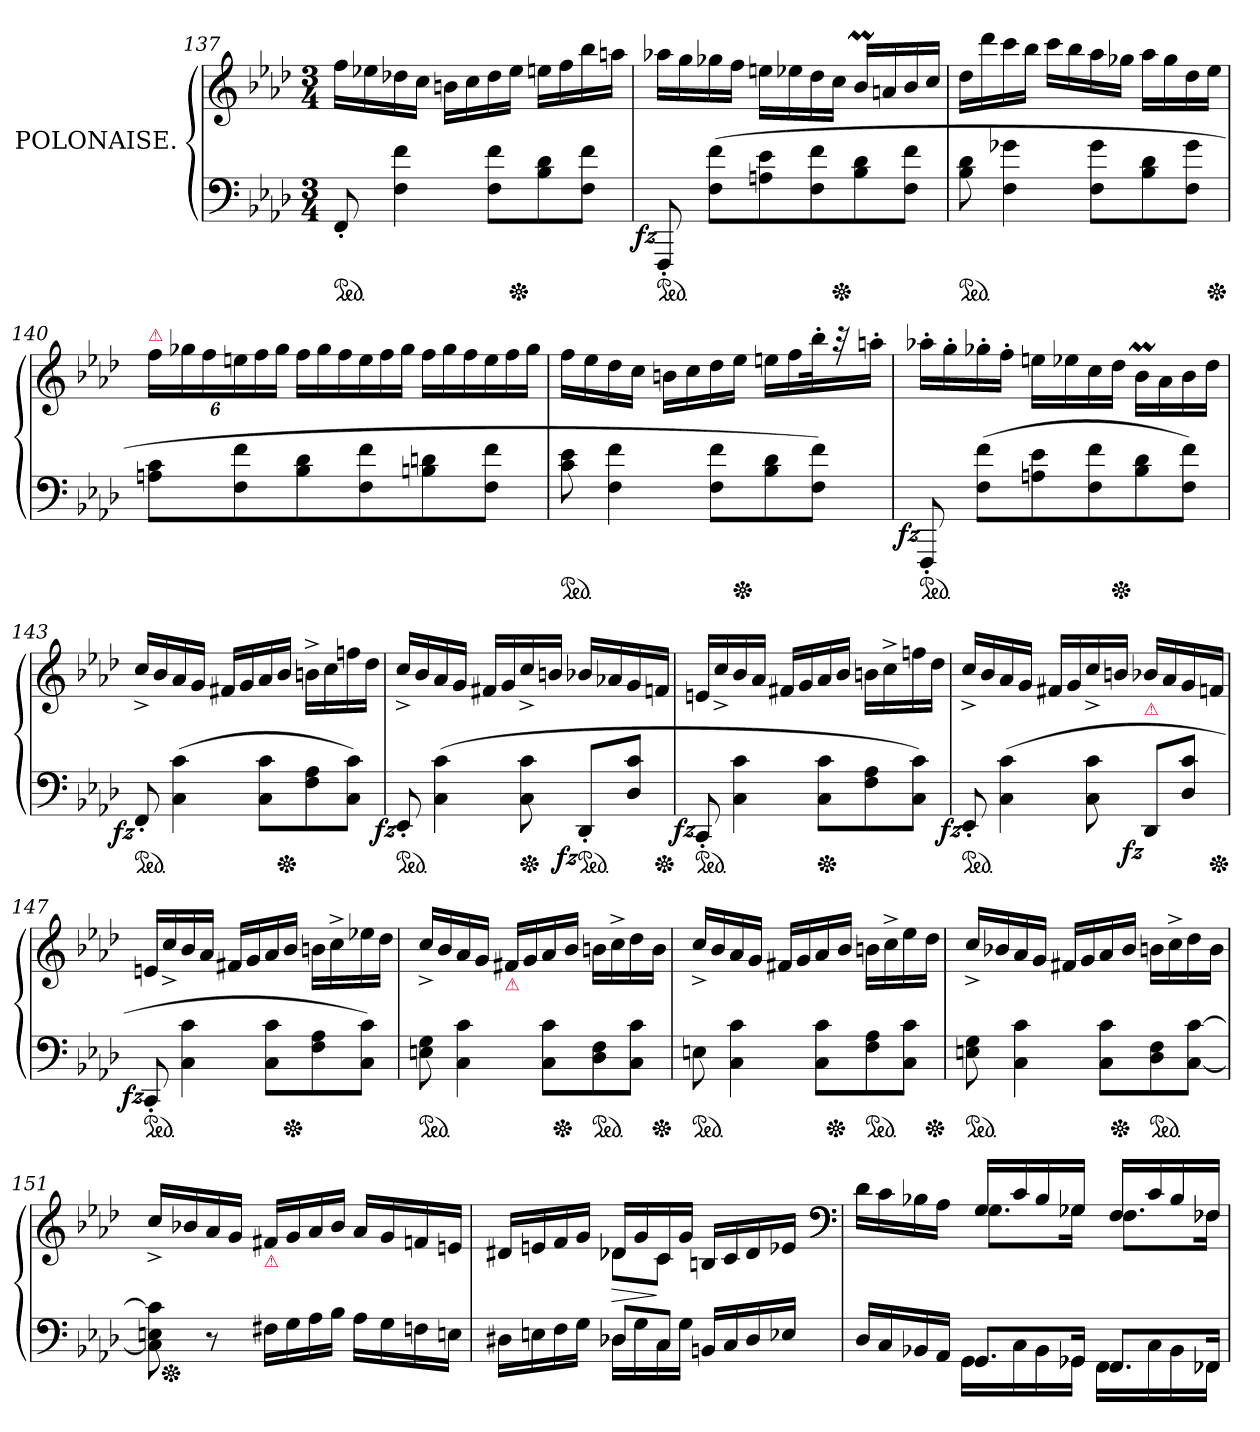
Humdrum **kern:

**kern	**kern	**dynam
*part1	*part1	*part1
*staff2	*staff1	*staff1/2
*I"POLONAISE.	*	*
*clefF4	*clefG2	*
*k[b-e-a-d-]	*k[b-e-a-d-]	*
*M3/4	*M3/4	*
*ped	*	*
=137	=137	=137
8FF'<	16ffLL	.
.	16ee-X	.
4F 4f	16dd-X	.
.	16ccJJ	.
.	16bnLL	.
.	16cc	.
8F 8fL	16dd-	.
*Xped	*	*
.	16ee-JJ	.
8B- 8d-	16eenLL	.
.	16ff	.
8F 8fJ	16bb-	.
.	16aanJJ	.
=138	=138	=138
!	!	!LO:DY:b=2:rj
*ped	*	*
8FFF'<	16aa-XLL	fz
.	16gg	.
(>8F 8fL	16gg-X	.
.	16ffJJ	.
8An 8e-	16eenLL	.
.	16ee-X	.
8F 8f	16dd-	.
*Xped	*	*
.	16ccJJ	.
8B- 8d-	16b-M/LL	.
.	16an	.
8F 8fJ	16b-	.
.	16ccJJ	.
=139	=139	=139
*ped	*	*
8B- 8d-	16dd-LL	.
.	16ddd-	.
4F 4g-X	16ccc	.
.	16bb-JJ	.
.	16cccLL	.
.	16bb-	.
8F 8g-L	16aa-	.
.	16gg-XJJ	.
8B- 8d-	16aa-LL	.
.	16gg-	.
8F 8g-J	16dd-	.
*Xped	*	*
.	16ee-JJ	.
=140	=140	=140
!	!LO:TX:a:color=crimson:t=⚠	!
8An 8cL	24ffLL	.
.	24gg-X	.
.	24ff	.
8F 8f	24een	.
.	24ff	.
.	24gg-JJ	.
*	*Xtuplet	*
8B- 8d-	24ffLL	.
.	24gg-	.
.	24ff	.
8F 8f	24ee	.
.	24ff	.
.	24gg-JJ	.
8Bn 8dn	24ffLL	.
.	24gg-	.
.	24ff	.
8F 8fJ	24ee	.
.	24ff	.
.	24gg-JJ	.
=141	=141	=141
*ped	*	*
8c 8e-	16ffLL	.
.	16ee-	.
4F 4f	16dd-	.
.	16ccJJ	.
.	16bnLL	.
.	16cc	.
8F 8fL	16dd-	.
*Xped	*	*
.	16ee-JJ	.
8B- 8d-	16eenLL	.
.	16ff	.
8F 8fJ)	32bb-'>K	.
.	32r	.
.	16aan'>JJ	.
=142	=142	=142
!	!	!LO:DY:b=2:rj
*ped	*	*
8FFF'<	16aa-X'>LL	fz
.	16gg'>	.
(>8F 8fL	16gg-X'>	.
.	16ff'>JJ	.
8An\ 8e-\	16eenLL	.
.	16ee-X	.
8F 8f	16cc	.
*Xped	*	*
.	16dd-JJ	.
8B- 8d-	16b-MLL	.
.	16a-	.
8F 8fJ)	16b-	.
.	16dd-JJ	.
=143	=143	=143
!	!	!LO:DY:b=2:rj
*ped	*	*
8FF'<	16cc^<LL	fz
.	16b-	.
(>4C 4c	16a-	.
.	16gJJ	.
.	16f#XLL	.
.	16g	.
8C 8cL	16a-	.
*Xped	*	*
.	16b-JJ	.
8F 8A-	16bn^>LL	.
.	16cc	.
8C 8cJ)	16ffn	.
.	16dd-JJ	.
=144	=144	=144
!	!	!LO:DY:b=2:rj
*ped	*	*
8EE-'<	16cc^<LL	fz
.	16b-	.
(>4C 4c	16a-	.
.	16gJJ	.
.	16f#XLL	.
.	16g	.
*Xped	*	*
8C 8c	16cc^<	.
.	16bnJJ	.
!LO:TX:a:color=crimson:t=⚠	!	!
!	!	!LO:DY:b=2:rj
*ped	*	*
8DD-'</L	16b-XLL	fz
.	16a-X	.
8D-\ 8c\J	16g	.
*Xped	*	*
.	16fnJJ	.
=145	=145	=145
!	!	!LO:DY:b=2:rj
*ped	*	*
8CC'<	16enLL	fz
.	16cc^<	.
4C 4c	16b-	.
.	16a-JJ	.
.	16f#XLL	.
.	16g	.
*Xped	*	*
8C 8cL	16a-	.
.	16b-JJ	.
8F 8A-	16bnLL	.
.	16cc^>	.
8C 8cJ)	16ffn	.
.	16dd-JJ	.
=146	=146	=146
!	!	!LO:DY:b=2:rj
*ped	*	*
8EE-'<	16cc^<LL	fz
.	16b-	.
(>4C 4c	16a-	.
.	16gJJ	.
.	16f#XLL	.
.	16g	.
8C 8c	16cc^<	.
.	16bnJJ	.
!LO:TX:a:color=crimson:t=⚠	!	!
!	!	!LO:DY:b=2:rj
8DD-/L	16b-XLL	fz
.	16a-	.
8D-\ 8c\J	16g	.
*Xped	*	*
.	16fnJJ	.
=147	=147	=147
!	!	!LO:DY:b=2:rj
*ped	*	*
8CC'<	16enLL	fz
.	16cc^<	.
4C 4c	16b-	.
.	16a-JJ	.
.	16f#XLL	.
.	16g	.
8C 8cL	16a-	.
*Xped	*	*
.	16b-JJ	.
8F 8A-	16bnLL	.
.	16cc^>	.
8C 8cJ)	16ee-X	.
.	16dd-JJ	.
=148	=148	=148
*ped	*	*
*	*^	*
8En 8G	16cc^<LL	4ryy	.
.	16b-	.	.
4C 4c	16a-	.	.
.	16gJJ	.	.
!	!LO:TX:b:Bi:color=crimson:t=⚠	!	!
.	16f#XLL	8ryy	.
.	16g	.	.
8C 8cL	16a-	32ryy	.
*Xped	*	*	*
.	.	4ryy	.
.	16b-JJ	.	.
*ped	*	*	*
8D- 8F	16bnLL	.	.
.	16cc^>	.	.
8C 8cJ	16dd-	.	.
.	.	16.ryy	.
*Xped	*	*	*
.	16bJJ	.	.
=149	=149	=149	=149
*ped	*	*	*
8En	16cc^<LL	4ryy	.
.	16b-	.	.
4C 4c	16a-	.	.
.	16gJJ	.	.
.	16f#XLL	8ryy	.
.	16g	.	.
8C 8cL	16a-	32ryy	.
*Xped	*	*	*
.	.	4ryy	.
.	16b-JJ	.	.
*ped	*	*	*
8F 8A-	16bnLL	.	.
.	16cc^>	.	.
8C 8cJ	16ee-	.	.
.	.	16.ryy	.
*Xped	*	*	*
.	16dd-JJ	.	.
=150	=150	=150	=150
*ped	*	*	*
8En 8G	16cc^<LL	4ryy	.
.	16b-X	.	.
4C 4c	16a-	.	.
.	16gJJ	.	.
.	16f#XLL	8ryy	.
.	16g	.	.
8C 8cL	16a-	32ryy	.
*Xped	*	*	*
.	.	4ryy	.
.	16b-JJ	.	.
*ped	*	*	*
8D- 8F	16bnLL	.	.
.	16cc^>	.	.
[8C [8cJ	16dd-	.	.
.	.	16.ryy	.
.	16bJJ	.	.
=151	=151	=151	=151
8C] 8En 8c]	16cc^<LL	32ryy	.
*Xped	*	*	*
.	.	2ryy	.
.	16b-X	.	.
8r	16a-	.	.
.	16gJJ	.	.
!	!LO:TX:b:Bi:color=crimson:t=⚠	!	!
16F#XLL	16f#XLL	.	.
16G	16g	.	.
16A-	16a-	.	.
16B-JJ	16b-JJ	.	.
16A-LL	16a-LL	.	.
.	.	8..ryy	.
16G	16g	.	.
16Fn	16fn	.	.
16EnJJ	16enJJ	.	.
=152	=152	=152	=152
*^	*	*	*
4ryy	16D#XLL	16d#XLL	4ryy	.
.	16En	16en	.	.
.	16F	16f	.	.
.	16GJJ	16gJJ	.	.
8D-XL	16D-XLL	16d-XLL	8d-XL	>
.	16G	16g	.	.
8CJ	16C	16c	8cJ	]
.	16GJJ	16gJJ	.	.
4ryy	16BBnLL	16BnLL	4ryy	.
.	16C	16c	.	.
.	16D-	16d-	.	.
.	16E-XJJ	16e-XJJ	.	.
*	*	*clefF4	*	*
=153	=153	=153	=153	=153
4ryy	16D-LL	16d-LL	4ryy	.
.	16C	16c	.	.
.	16BB-X	16B-X	.	.
.	16AA-JJ	16A-JJ	.	.
8.GGL	16GGLL	16GLL	8.G\L	.
.	16C	16c	.	.
.	16BB-	16B-	.	.
16GG-XJk	16GG-XJJ	16G-XJJ	16G-X\Jk	.
8.FFL	16FFLL	16FLL	8.F\L	.
.	16C	16c	.	.
.	16BB-	16B-	.	.
16FF-XJk	16FF-XJJ	16F-XJJ	16F-X\Jk	.
*v	*v	*	*	*
*	*v	*v	*
=	=	=
*-	*-	*-
